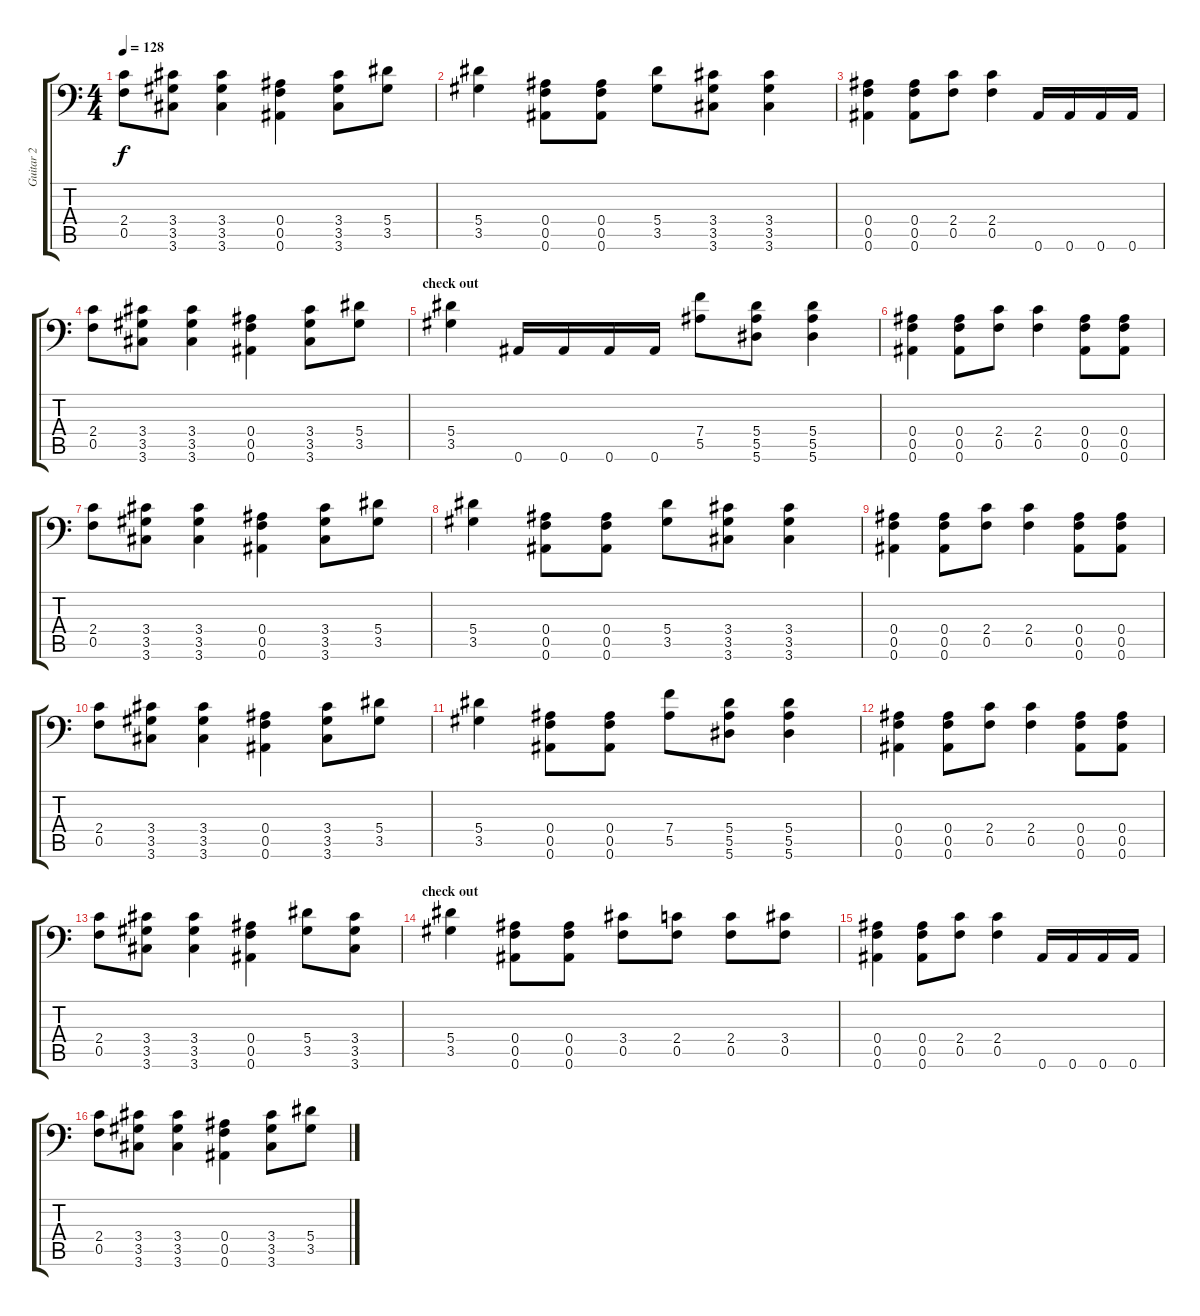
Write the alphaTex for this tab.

\track ("Guitar 2" "Guitar 2") {instrument overdrivenguitar}
\staff {score tabs}
\tuning (C4 G3 Eb3 Bb2 F2 Bb1) {hide}
\ts (4 4)
\tempo 128
\clef f4
\ks c
(2.4 0.5).8{dy f} (3.4 3.5 3.6).8 (3.4 3.5 3.6).4 (0.4 0.5 0.6).4 (3.4 3.5 3.6).8 (5.4 3.5).8 |
(5.4 3.5).4 (0.4 0.5 0.6).8 (0.4 0.5 0.6).8 (5.4 3.5).8 (3.4 3.5 3.6).8 (3.4 3.5 3.6).4 |
(0.4 0.5 0.6).4 (0.4 0.5 0.6).8 (2.4 0.5).8 (2.4 0.5).4 0.6.16 0.6.16 0.6.16 0.6.16 |
(2.4 0.5).8 (3.4 3.5 3.6).8 (3.4 3.5 3.6).4 (0.4 0.5 0.6).4 (3.4 3.5 3.6).8 (5.4 3.5).8 |
\section ("" "check out")
(5.4 3.5).4 0.6.16 0.6.16 0.6.16 0.6.16 (7.4 5.5).8 (5.4 5.5 5.6).8 (5.4 5.5 5.6).4 |
(0.4 0.5 0.6).4 (0.4 0.5 0.6).8 (2.4 0.5).8 (2.4 0.5).4 (0.4 0.5 0.6).8 (0.4 0.5 0.6).8 |
(2.4 0.5).8 (3.4 3.5 3.6).8 (3.4 3.5 3.6).4 (0.4 0.5 0.6).4 (3.4 3.5 3.6).8 (5.4 3.5).8 |
(5.4 3.5).4 (0.4 0.5 0.6).8 (0.4 0.5 0.6).8 (5.4 3.5).8 (3.4 3.5 3.6).8 (3.4 3.5 3.6).4 |
(0.4 0.5 0.6).4 (0.4 0.5 0.6).8 (2.4 0.5).8 (2.4 0.5).4 (0.4 0.5 0.6).8 (0.4 0.5 0.6).8 |
(2.4 0.5).8 (3.4 3.5 3.6).8 (3.4 3.5 3.6).4 (0.4 0.5 0.6).4 (3.4 3.5 3.6).8 (5.4 3.5).8 |
(5.4 3.5).4 (0.4 0.5 0.6).8 (0.4 0.5 0.6).8 (7.4 5.5).8 (5.4 5.5 5.6).8 (5.4 5.5 5.6).4 |
(0.4 0.5 0.6).4 (0.4 0.5 0.6).8 (2.4 0.5).8 (2.4 0.5).4 (0.4 0.5 0.6).8 (0.4 0.5 0.6).8 |
(2.4 0.5).8 (3.4 3.5 3.6).8 (3.4 3.5 3.6).4 (0.4 0.5 0.6).4 (5.4 3.5).8 (3.4 3.5 3.6).8 |
\section ("" "check out")
(5.4 3.5).4 (0.4 0.5 0.6).8 (0.4 0.5 0.6).8 (3.4 0.5).8 (2.4 0.5).8 (2.4 0.5).8 (3.4 0.5).8 |
(0.4 0.5 0.6).4 (0.4 0.5 0.6).8 (2.4 0.5).8 (2.4 0.5).4 0.6.16 0.6.16 0.6.16 0.6.16 |
(2.4 0.5).8 (3.4 3.5 3.6).8 (3.4 3.5 3.6).4 (0.4 0.5 0.6).4 (3.4 3.5 3.6).8 (5.4 3.5).8
